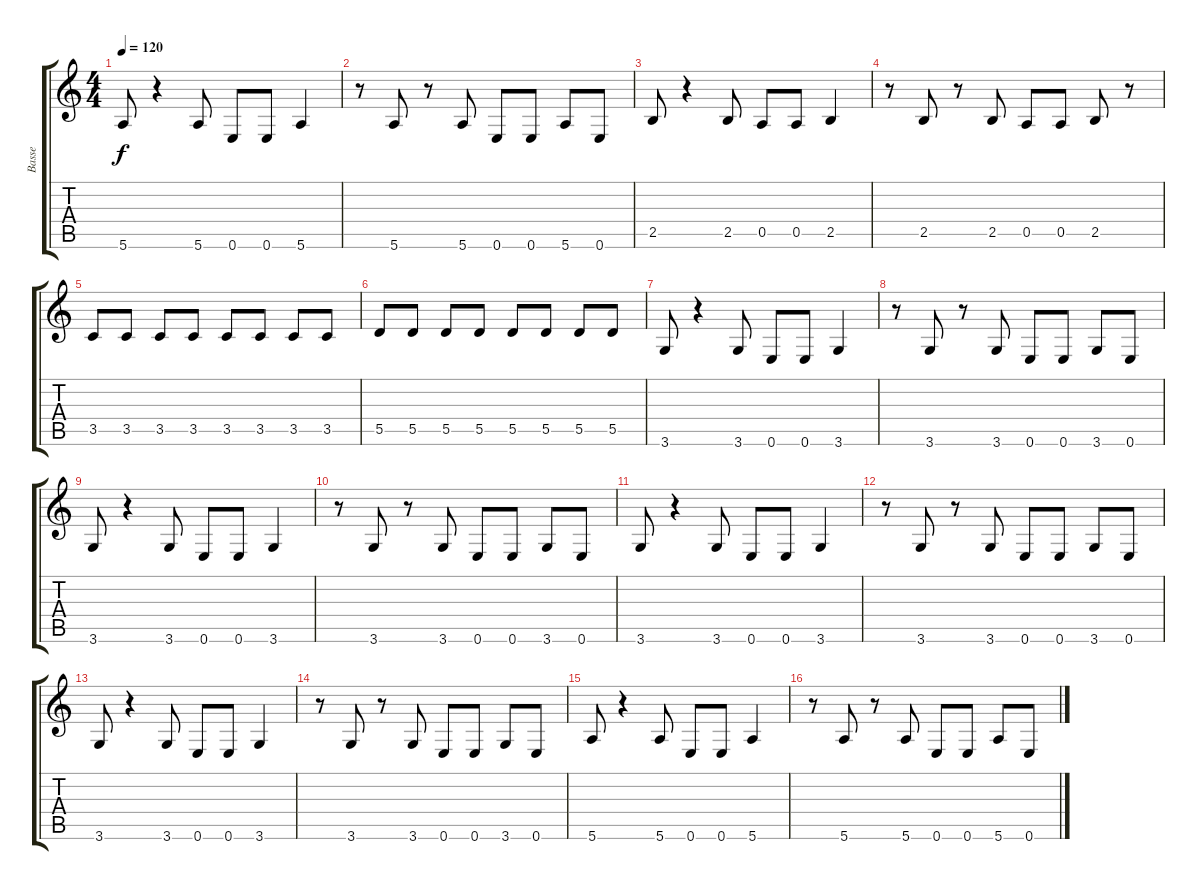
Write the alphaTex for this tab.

\track ("Basse" "Basse") {instrument electricbassfinger}
\staff {score tabs}
\tuning (E4 B3 G3 D3 A2 E2) {hide}
\ts (4 4)
\tempo 120
\clef g2
\ks c
5.6.8{dy f} r.4 5.6.8 0.6.8 0.6.8 5.6.4 |
r.8 5.6.8 r.8 5.6.8 0.6.8 0.6.8 5.6.8 0.6.8 |
2.5.8 r.4 2.5.8 0.5.8 0.5.8 2.5.4 |
r.8 2.5.8 r.8 2.5.8 0.5.8 0.5.8 2.5.8 r.8 |
3.5.8 3.5.8 3.5.8 3.5.8 3.5.8 3.5.8 3.5.8 3.5.8 |
5.5.8 5.5.8 5.5.8 5.5.8 5.5.8 5.5.8 5.5.8 5.5.8 |
3.6.8 r.4 3.6.8 0.6.8 0.6.8 3.6.4 |
r.8 3.6.8 r.8 3.6.8 0.6.8 0.6.8 3.6.8 0.6.8 |
3.6.8 r.4 3.6.8 0.6.8 0.6.8 3.6.4 |
r.8 3.6.8 r.8 3.6.8 0.6.8 0.6.8 3.6.8 0.6.8 |
3.6.8 r.4 3.6.8 0.6.8 0.6.8 3.6.4 |
r.8 3.6.8 r.8 3.6.8 0.6.8 0.6.8 3.6.8 0.6.8 |
3.6.8 r.4 3.6.8 0.6.8 0.6.8 3.6.4 |
r.8 3.6.8 r.8 3.6.8 0.6.8 0.6.8 3.6.8 0.6.8 |
5.6.8 r.4 5.6.8 0.6.8 0.6.8 5.6.4 |
r.8 5.6.8 r.8 5.6.8 0.6.8 0.6.8 5.6.8 0.6.8
